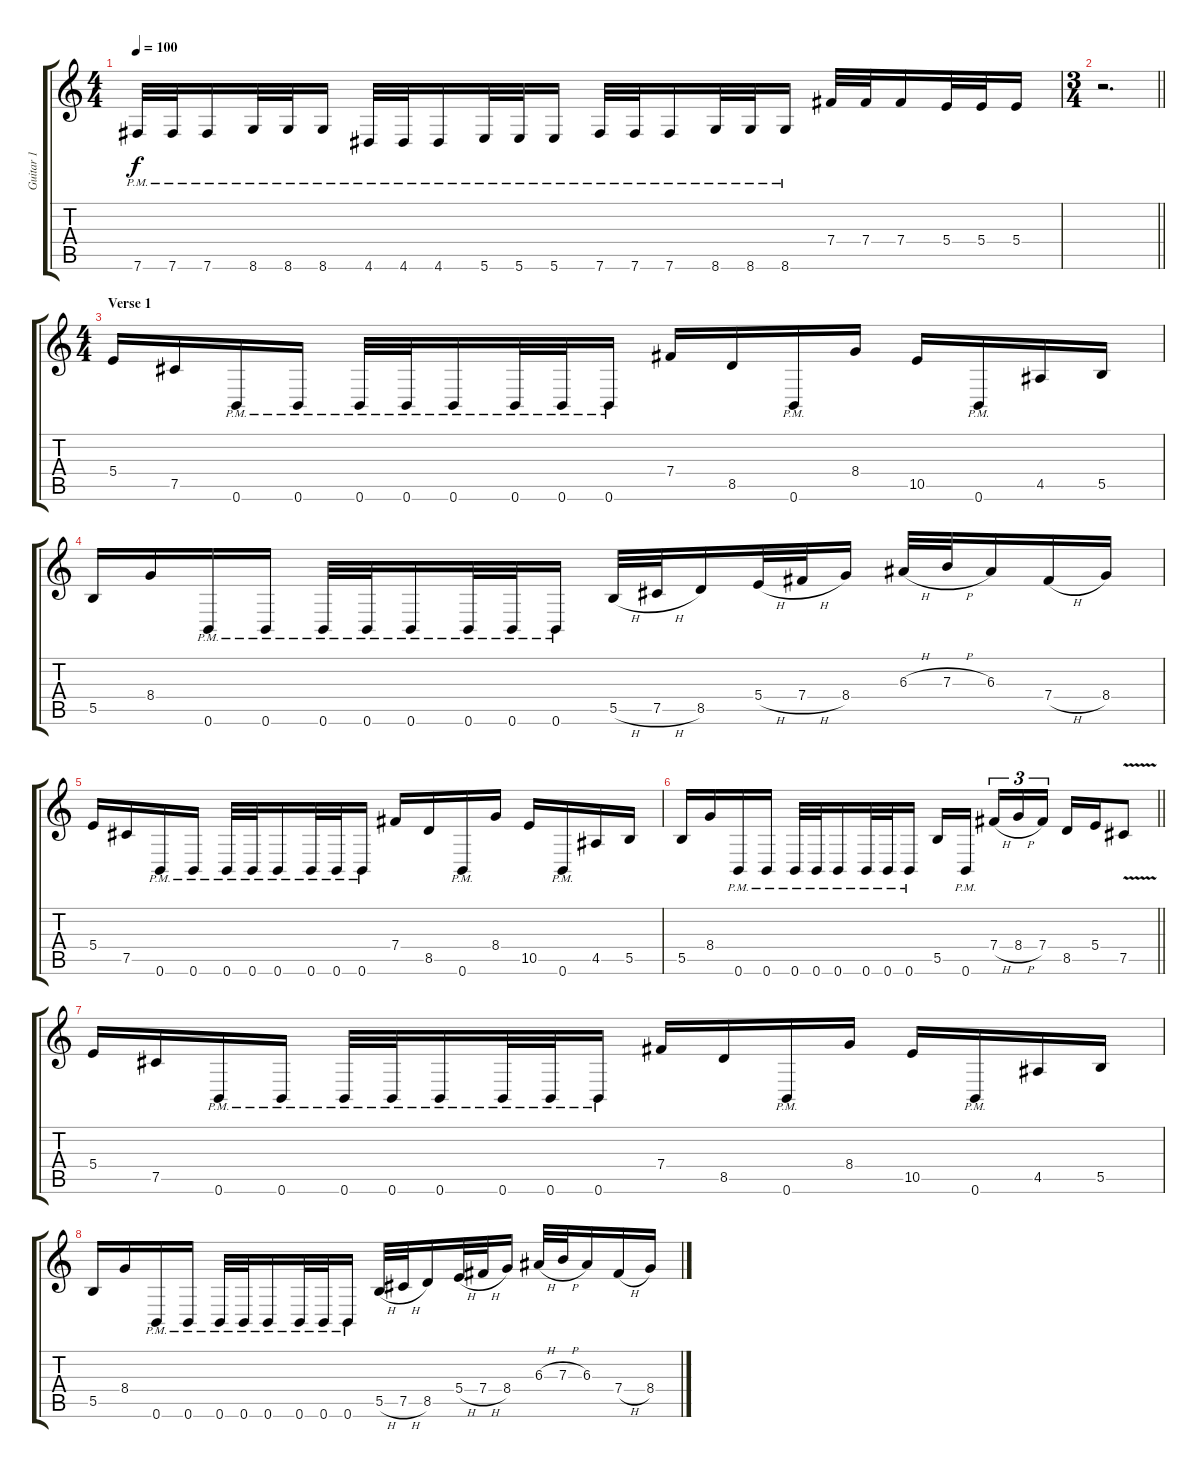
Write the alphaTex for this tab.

\track ("Guitar 1" "Guitar 1") {instrument distortionguitar}
\staff {score tabs}
\tuning (Db4 Ab3 E3 B2 Gb2 B1) {hide}
\ts (4 4)
\tempo 100
\clef g2
\ks c
7.6{pm}.32{dy f} 7.6{pm}.32 7.6{pm}.16 8.6{pm}.32 8.6{pm}.32 8.6{pm}.16 4.6{pm}.32 4.6{pm}.32 4.6{pm}.16 5.6{pm}.32 5.6{pm}.32 5.6{pm}.16 7.6{pm}.32 7.6{pm}.32 7.6{pm}.16 8.6{pm}.32 8.6{pm}.32 8.6{pm}.16 7.4.32 7.4.32 7.4.16 5.4.32 5.4.32 5.4.16 |
\ts (3 4)
\barLineRight lightlight
r.2{d} |
\ts (4 4)
\section ("" "Verse 1")
5.4.16 7.5.16 0.6{pm}.16 0.6{pm}.16 0.6{pm}.32 0.6{pm}.32 0.6{pm}.16 0.6{pm}.32 0.6{pm}.32 0.6{pm}.16 7.4.16 8.5.16 0.6{pm}.16 8.4.16 10.5.16 0.6{pm}.16 4.5.16 5.5.16 |
5.5.16 8.4.16 0.6{pm}.16 0.6{pm}.16 0.6{pm}.32 0.6{pm}.32 0.6{pm}.16 0.6{pm}.32 0.6{pm}.32 0.6{pm}.16 5.5{h}.32 7.5{h}.32 8.5.16 5.4{h}.32 7.4{h}.32 8.4.16 6.3{h}.32 7.3{h}.32 6.3.16 7.4{h}.16 8.4.16 |
5.4.16 7.5.16 0.6{pm}.16 0.6{pm}.16 0.6{pm}.32 0.6{pm}.32 0.6{pm}.16 0.6{pm}.32 0.6{pm}.32 0.6{pm}.16 7.4.16 8.5.16 0.6{pm}.16 8.4.16 10.5.16 0.6{pm}.16 4.5.16 5.5.16 |
\barLineRight lightlight
5.5.16 8.4.16 0.6{pm}.16 0.6{pm}.16 0.6{pm}.32 0.6{pm}.32 0.6{pm}.16 0.6{pm}.32 0.6{pm}.32 0.6{pm}.16 5.5.16 0.6{pm}.16{beam splitsecondary} 7.4{h}.16{tu (3 2)} 8.4{h}.16{tu (3 2)} 7.4.16{tu (3 2)} 8.5.16 5.4.16 7.5{v}.8 |
5.4.16 7.5.16 0.6{pm}.16 0.6{pm}.16 0.6{pm}.32 0.6{pm}.32 0.6{pm}.16 0.6{pm}.32 0.6{pm}.32 0.6{pm}.16 7.4.16 8.5.16 0.6{pm}.16 8.4.16 10.5.16 0.6{pm}.16 4.5.16 5.5.16 |
5.5.16 8.4.16 0.6{pm}.16 0.6{pm}.16 0.6{pm}.32 0.6{pm}.32 0.6{pm}.16 0.6{pm}.32 0.6{pm}.32 0.6{pm}.16 5.5{h}.32 7.5{h}.32 8.5.16 5.4{h}.32 7.4{h}.32 8.4.16 6.3{h}.32 7.3{h}.32 6.3.16 7.4{h}.16 8.4.16
